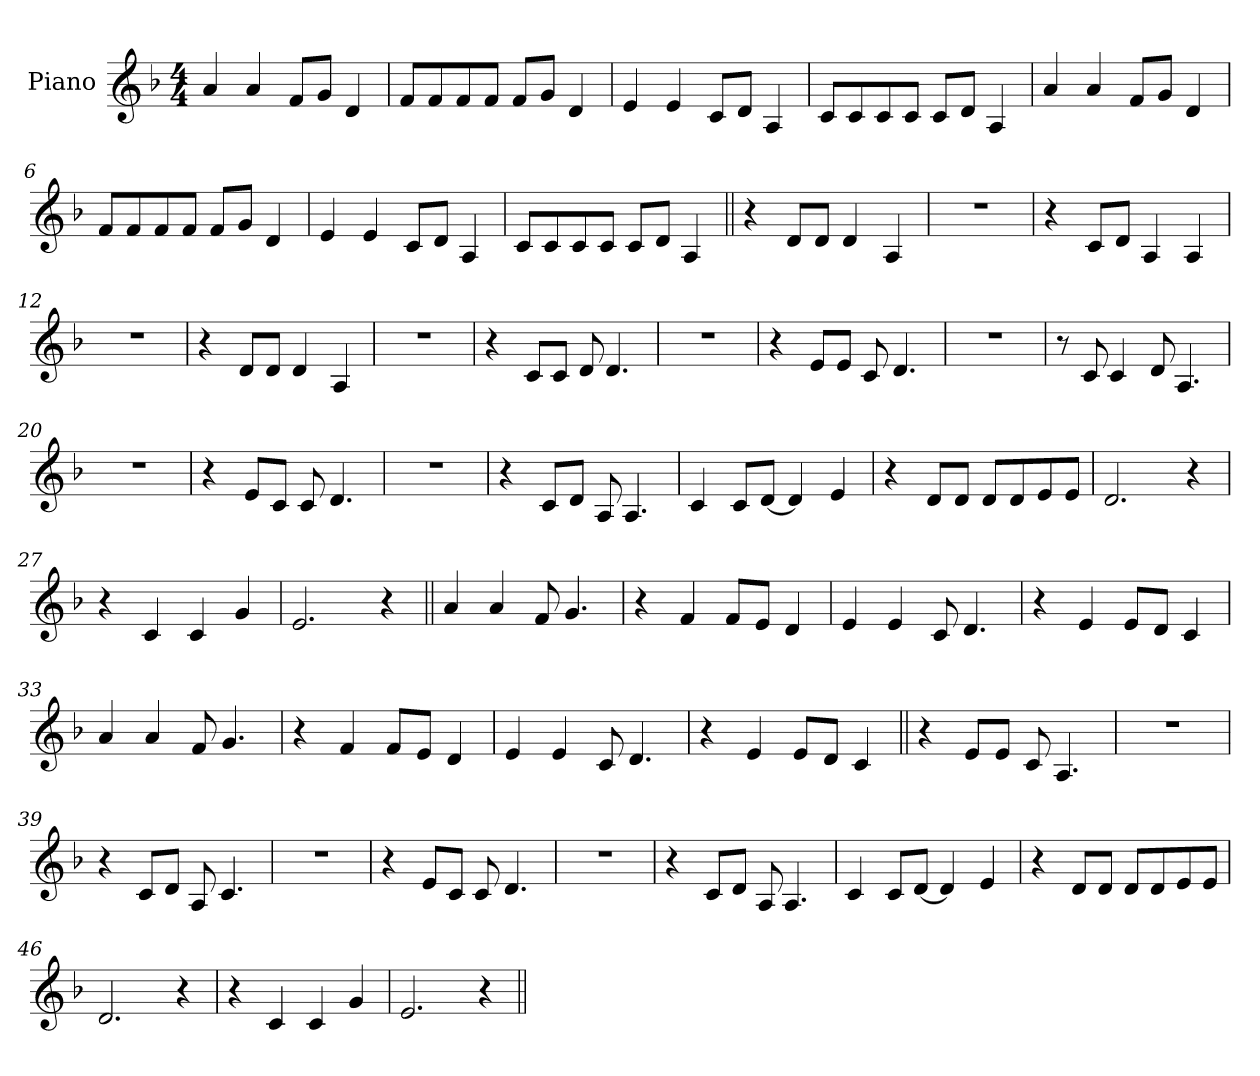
**kern
*part1
*staff1
*I"Piano
*I'Pno.
*clefG2
*k[b-]
*M4/4
=1
4a!
4a!
8f!L
8g!J
4d!
=2
8f!L
8f!
8f!
8f!J
8f!L
8g!J
4d!
=3
4e!
4e!
8c!L
8d!J
4A!
=4
8c!L
8c!
8c!
8c!J
8c!L
8d!J
4A!
=5
4a!
4a!
8f!L
8g!J
4d!
=6
8f!L
8f!
8f!
8f!J
8f!L
8g!J
4d!
=7
4e!
4e!
8c!L
8d!J
4A!
=8
8c!L
8c!
8c!
8c!J
8c!L
8d!J
4A!
=9||
4r
8dL
8dJ
4d
4A
=10
1r
=11
4r
8cL
8dJ
4A
4A
=12
1r
=13
4r
8dL
8dJ
4d
4A
=14
1r
=15
4r
8cL
8cJ
8d
4.d
=16
1r
=17
4r
8eL
8eJ
8c
4.d
=18
1r
=19
8r
8c
4c
8d
4.A
=20
1r
=21
4r
8eL
8cJ
8c
4.d
=22
1r
=23
4r
8cL
8dJ
8A
4.A
=24
4c
8cL
[8dJ
4d]
4e
=25
4r
8dL
8dJ
8dL
8d
8e
8eJ
=26
2.d
4r
=27
4r
4c
4c
4g
=28
2.e
4r
=29||
4a
4a
8f
4.g
=30
4r
4f
8fL
8eJ
4d
=31
4e
4e
8c
4.d
=32
4r
4e
8eL
8dJ
4c
=33
4a
4a
8f
4.g
=34
4r
4f
8fL
8eJ
4d
=35
4e
4e
8c
4.d
=36
4r
4e
8eL
8dJ
4c
=37||
4r
8eL
8eJ
8c
4.A
=38
1r
=39
4r
8cL
8dJ
8A
4.c
=40
1r
=41
4r
8eL
8cJ
8c
4.d
=42
1r
=43
4r
8cL
8dJ
8A
4.A
=44
4c
8cL
[8dJ
4d]
4e
=45
4r
8dL
8dJ
8dL
8d
8e
8eJ
=46
2.d
4r
=47
4r
4c
4c
4g
=48
2.e
4r
=||
*-
